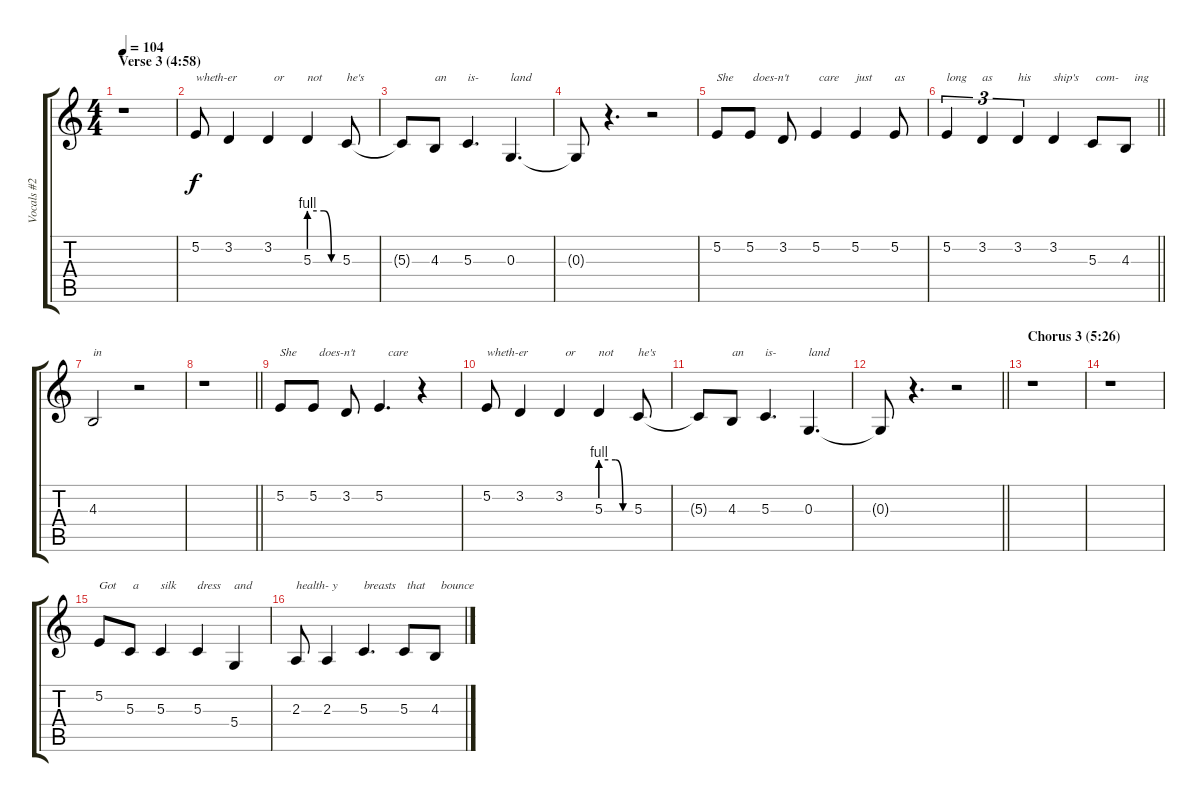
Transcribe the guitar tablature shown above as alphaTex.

\track ("Vocals #2" "Vocals #2") {instrument flute}
\staff {score tabs}
\tuning (E4 B3 G3 D3 A2 E2) {hide}
\ts (4 4)
\section ("" "Verse 3 (4:58)")
\tempo 104
\clef g2
\ks c
r.1{dy f} |
5.2.8{txt "wheth-er"} 3.2.4 3.2.4{txt "  or"} 5.3{be (custom 0 4 30 4 45 0 60 0)}.4{txt "not"} 5.3.8{txt "he's"} |
5.3{t}.8 4.3.8{txt "an"} 5.3.4{d txt "is-"} 0.3.4{d txt "land"} |
0.3{t}.8 r.4{d} r.2 |
5.2.8{txt "She"} 5.2.8{txt " does-n't"} 3.2.8 5.2.4{txt " care"} 5.2.4{txt "just"} 5.2.8{txt "as"} |
\barLineRight lightlight
5.2.4{tu (3 2) txt "long"} 3.2.4{tu (3 2) txt "as"} 3.2.4{tu (3 2) txt "his"} 3.2.4{txt "ship's"} 5.3.8{txt " com-"} 4.3.8{txt "   ing"} |
4.3.2{txt "in"} r.2 |
\barLineRight lightlight
r.1 |
5.2.8{txt "She"} 5.2.8{txt "  does-n't"} 3.2.8 5.2.4{d txt "   care"} r.4 |
5.2.8{txt "wheth-er"} 3.2.4 3.2.4{txt "  or"} 5.3{be (custom 0 4 30 4 45 0 60 0)}.4{txt "not"} 5.3.8{txt "he's"} |
5.3{t}.8 4.3.8{txt "an"} 5.3.4{d txt "is-"} 0.3.4{d txt "land"} |
\barLineRight lightlight
0.3{t}.8 r.4{d} r.2 |
\section ("" "Chorus 3 (5:26)")
r.1 |
r.1 |
5.2.8{txt "Got"} 5.3.8{txt " a"} 5.3.4{txt "silk"} 5.3.4{txt "dress"} 5.4.4{txt "and"} |
2.3.8{txt "health- y"} 2.3.4 5.3.4{d txt "breasts"} 5.3.8{txt " that"} 4.3.8{txt "  bounce"}
